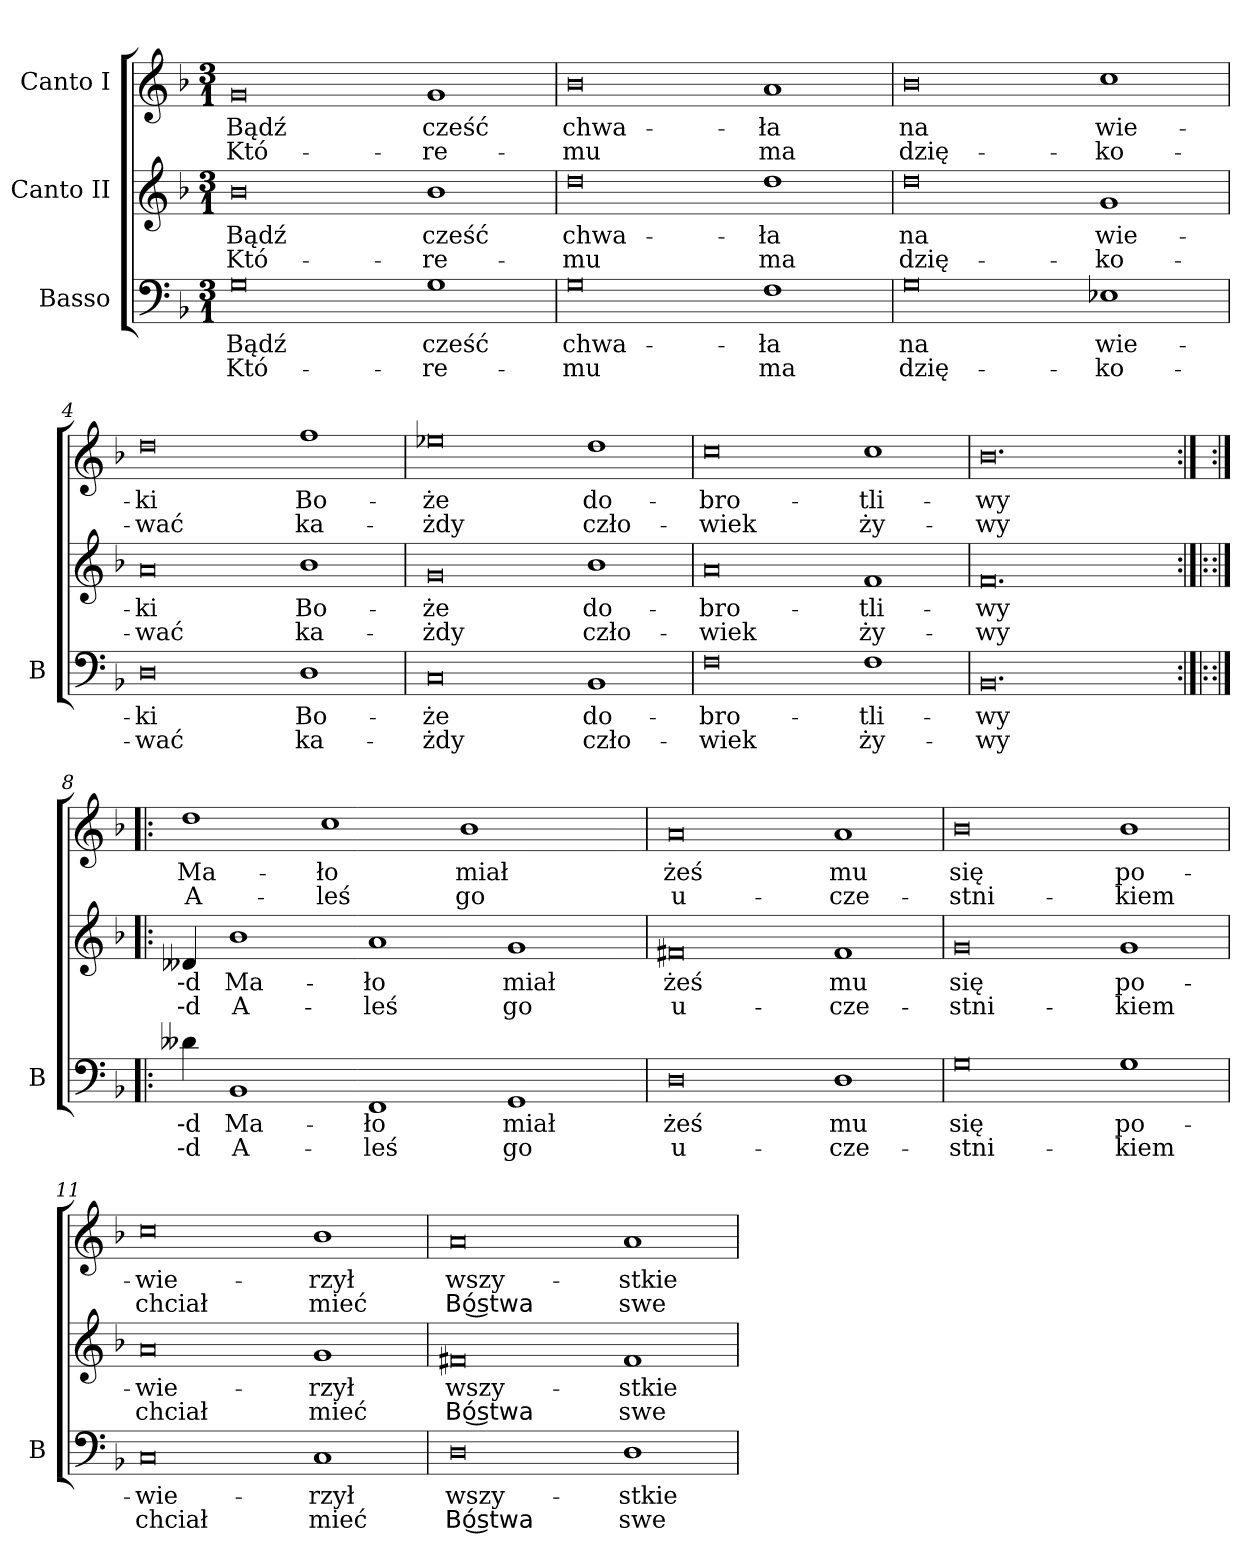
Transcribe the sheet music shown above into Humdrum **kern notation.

**kern	**text	**text	**kern	**text	**text	**kern	**text	**text
*part3	*part3	*part3	*part2	*part2	*part2	*part1	*part1	*part1
*staff3	*staff3	*staff3	*staff2	*staff2	*staff2	*staff1	*staff1	*staff1
*I"Basso	*	*	*I"Canto II	*	*	*I"Canto I	*	*
*I'B	*	*	*	*	*	*	*	*
*clefF4	*	*	*clefG2	*	*	*clefG2	*	*
*k[b-]	*	*	*k[b-]	*	*	*k[b-]	*	*
*M3/1	*	*	*M3/1	*	*	*M3/1	*	*
=1	=1	=1	=1	=1	=1	=1	=1	=1
0G	Bądź	Któ-	0b-	Bądź	Któ-	0g	Bądź	Któ-
1G	cześć	-re-	1b-	cześć	-re-	1g	cześć	-re-
=2	=2	=2	=2	=2	=2	=2	=2	=2
0G	chwa-	-mu	0dd	chwa-	-mu	0b-	chwa-	-mu
1F	-ła	ma	1dd	-ła	ma	1a	-ła	ma
=3	=3	=3	=3	=3	=3	=3	=3	=3
0G	na	dzię-	0dd	na	dzię-	0b-	na	dzię-
1E-X	wie-	-ko-	1g	wie-	-ko-	1cc	wie-	-ko-
=4	=4	=4	=4	=4	=4	=4	=4	=4
0D	-ki	-wać	0a	-ki	-wać	0dd	-ki	-wać
1D	Bo-	ka-	1b-	Bo-	ka-	1ff	Bo-	ka-
=5	=5	=5	=5	=5	=5	=5	=5	=5
0C	-że	-żdy	0g	-że	-żdy	0ee-X	-że	-żdy
1BB-	do-	czło-	1b-	do-	czło-	1dd	do-	czło-
=6	=6	=6	=6	=6	=6	=6	=6	=6
0F	-bro-	-wiek	0a	-bro-	-wiek	0cc	-bro-	-wiek
1F	-tli-	ży-	1f	-tli-	ży-	1cc	-tli-	ży-
=7	=7	=7	=7	=7	=7	=7	=7	=7
0.BB-	-wy	-wy	0.f	-wy	-wy	0.b-	-wy	-wy
=8:|!|:	=8:|!	=8:|!	=8:|!|:	=8:|!	=8:|!	=8:|!	=8:|!	=8:|!
4d--X	--d	--d	4d--X	--d	--d	1dd	Ma-	A-
1BB-	Ma-	A-	1b-	Ma-	A-	.	.	.
.	.	.	.	.	.	1cc	-ło	-leś
1FF	-ło	-leś	1a	-ło	-leś	.	.	.
.	.	.	.	.	.	1b-	miał	go
1GG	miał	go	1g	miał	go	.	.	.
.	.	.	.	.	.	4ryy	.	.
=9	=9	=9	=9	=9	=9	=9	=9	=9
0D	żeś	u-	0f#X	żeś	u-	0a	żeś	u-
1D	mu	-cze-	1f#	mu	-cze-	1a	mu	-cze-
=10	=10	=10	=10	=10	=10	=10	=10	=10
0G	się	-stni-	0g	się	-stni-	0b-	się	-stni-
1G	po-	-kiem	1g	po-	-kiem	1b-	po-	-kiem
=11	=11	=11	=11	=11	=11	=11	=11	=11
0C	-wie-	chciał	0a	-wie-	chciał	0cc	-wie-	chciał
1C	-rzył	mieć	1g	-rzył	mieć	1b-	-rzył	mieć
=12	=12	=12	=12	=12	=12	=12	=12	=12
0D	wszy-	Bó͜stwa	0f#X	wszy-	Bó͜stwa	0a	wszy-	Bó͜stwa
1D	-stkie-	swe-	1f#	-stkie-	swe-	1a	-stkie-	swe-
=	=	=	=	=	=	=	=	=
*-	*-	*-	*-	*-	*-	*-	*-	*-
